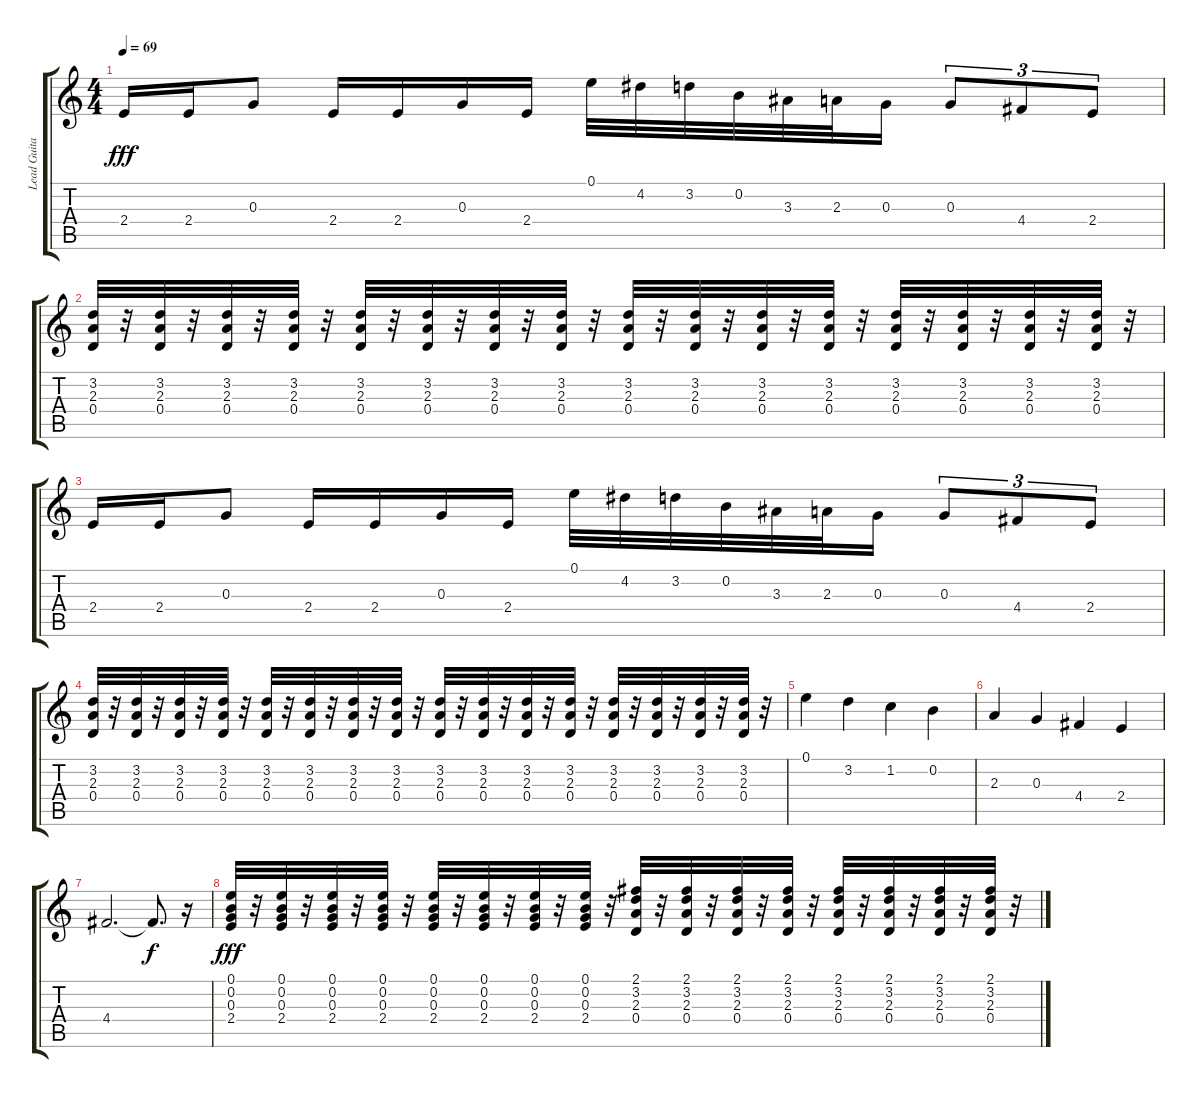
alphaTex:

\track ("Lead Guitar" "Lead Guita") {instrument distortionguitar}
\staff {score tabs}
\tuning (E4 B3 G3 D3 A2 E2) {hide}
\ts (4 4)
\tempo 69
\clef g2
\ks c
2.4.16{dy fff} 2.4.16 0.3.8 2.4.16 2.4.16 0.3.16 2.4.16 0.1.32 4.2.32 3.2.32 0.2.32 3.3.32 2.3.32 0.3.16 0.3.8{tu (3 2)} 4.4.8{tu (3 2)} 2.4.8{tu (3 2)} |
(3.2 2.3 0.4).32 r.32 (3.2 2.3 0.4).32 r.32 (3.2 2.3 0.4).32 r.32 (3.2 2.3 0.4).32 r.32 (3.2 2.3 0.4).32 r.32 (3.2 2.3 0.4).32 r.32 (3.2 2.3 0.4).32 r.32 (3.2 2.3 0.4).32 r.32 (3.2 2.3 0.4).32 r.32 (3.2 2.3 0.4).32 r.32 (3.2 2.3 0.4).32 r.32 (3.2 2.3 0.4).32 r.32 (3.2 2.3 0.4).32 r.32 (3.2 2.3 0.4).32 r.32 (3.2 2.3 0.4).32 r.32 (3.2 2.3 0.4).32 r.32 |
2.4.16 2.4.16 0.3.8 2.4.16 2.4.16 0.3.16 2.4.16 0.1.32 4.2.32 3.2.32 0.2.32 3.3.32 2.3.32 0.3.16 0.3.8{tu (3 2)} 4.4.8{tu (3 2)} 2.4.8{tu (3 2)} |
(3.2 2.3 0.4).32 r.32 (3.2 2.3 0.4).32 r.32 (3.2 2.3 0.4).32 r.32 (3.2 2.3 0.4).32 r.32 (3.2 2.3 0.4).32 r.32 (3.2 2.3 0.4).32 r.32 (3.2 2.3 0.4).32 r.32 (3.2 2.3 0.4).32 r.32 (3.2 2.3 0.4).32 r.32 (3.2 2.3 0.4).32 r.32 (3.2 2.3 0.4).32 r.32 (3.2 2.3 0.4).32 r.32 (3.2 2.3 0.4).32 r.32 (3.2 2.3 0.4).32 r.32 (3.2 2.3 0.4).32 r.32 (3.2 2.3 0.4).32 r.32 |
0.1.4 3.2.4 1.2.4 0.2.4 |
2.3.4 0.3.4 4.4.4 2.4.4 |
4.4.2{d} 4.4{t}.8{d dy f} r.16 |
(0.1 0.2 0.3 2.4).32{dy fff} r.32 (0.1 0.2 0.3 2.4).32 r.32 (0.1 0.2 0.3 2.4).32 r.32 (0.1 0.2 0.3 2.4).32 r.32 (0.1 0.2 0.3 2.4).32 r.32 (0.1 0.2 0.3 2.4).32 r.32 (0.1 0.2 0.3 2.4).32 r.32 (0.1 0.2 0.3 2.4).32 r.32 (2.1 3.2 2.3 0.4).32 r.32 (2.1 3.2 2.3 0.4).32 r.32 (2.1 3.2 2.3 0.4).32 r.32 (2.1 3.2 2.3 0.4).32 r.32 (2.1 3.2 2.3 0.4).32 r.32 (2.1 3.2 2.3 0.4).32 r.32 (2.1 3.2 2.3 0.4).32 r.32 (2.1 3.2 2.3 0.4).32 r.32
